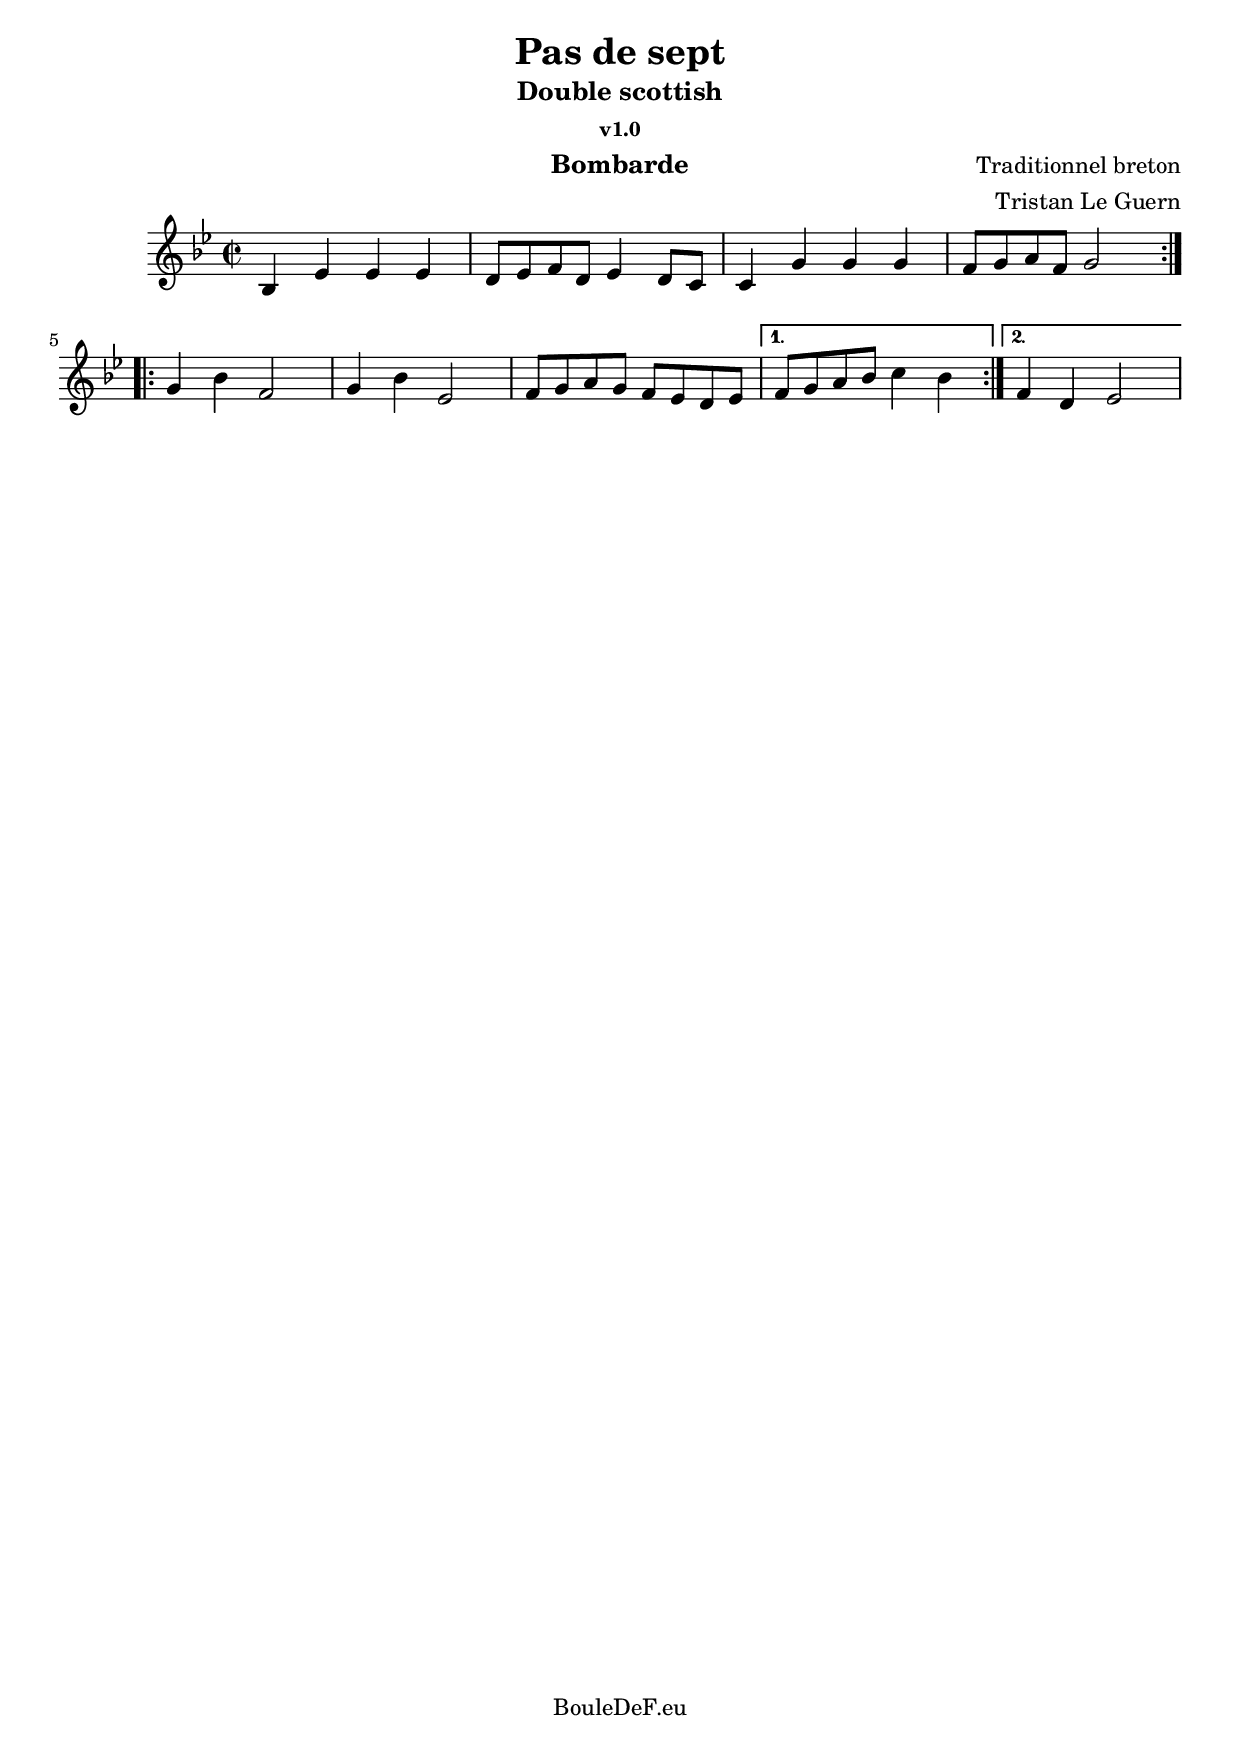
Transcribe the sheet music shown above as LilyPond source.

\version "2.14.2"
\include "italiano.ly"

\header {
	title = "Pas de sept"
	subtitle = "Double scottish"
	subsubtitle = "v1.0"
	composer = "Traditionnel breton"
	arranger = "Tristan Le Guern"
	instrument = "Bombarde"
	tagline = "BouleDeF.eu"
}

\score {
	\new Staff \relative sib {
		\clef treble
		\key sib \major
		\time 2/2

		\repeat volta 2 {
			sib4 mib mib mib
			| re8 mib fa re mib4 re8 do
			| do4 sol' sol sol
			| fa8 sol la fa sol2
		} \break
		\repeat volta 2 {
			sol4 sib fa2
			| sol4 sib mib,2
			| fa8 sol la sol fa mib re mib
		}
		\alternative {
			{| fa8 sol la sib do4 sib}
			{| fa4 re mib2}
		}
	}
}
